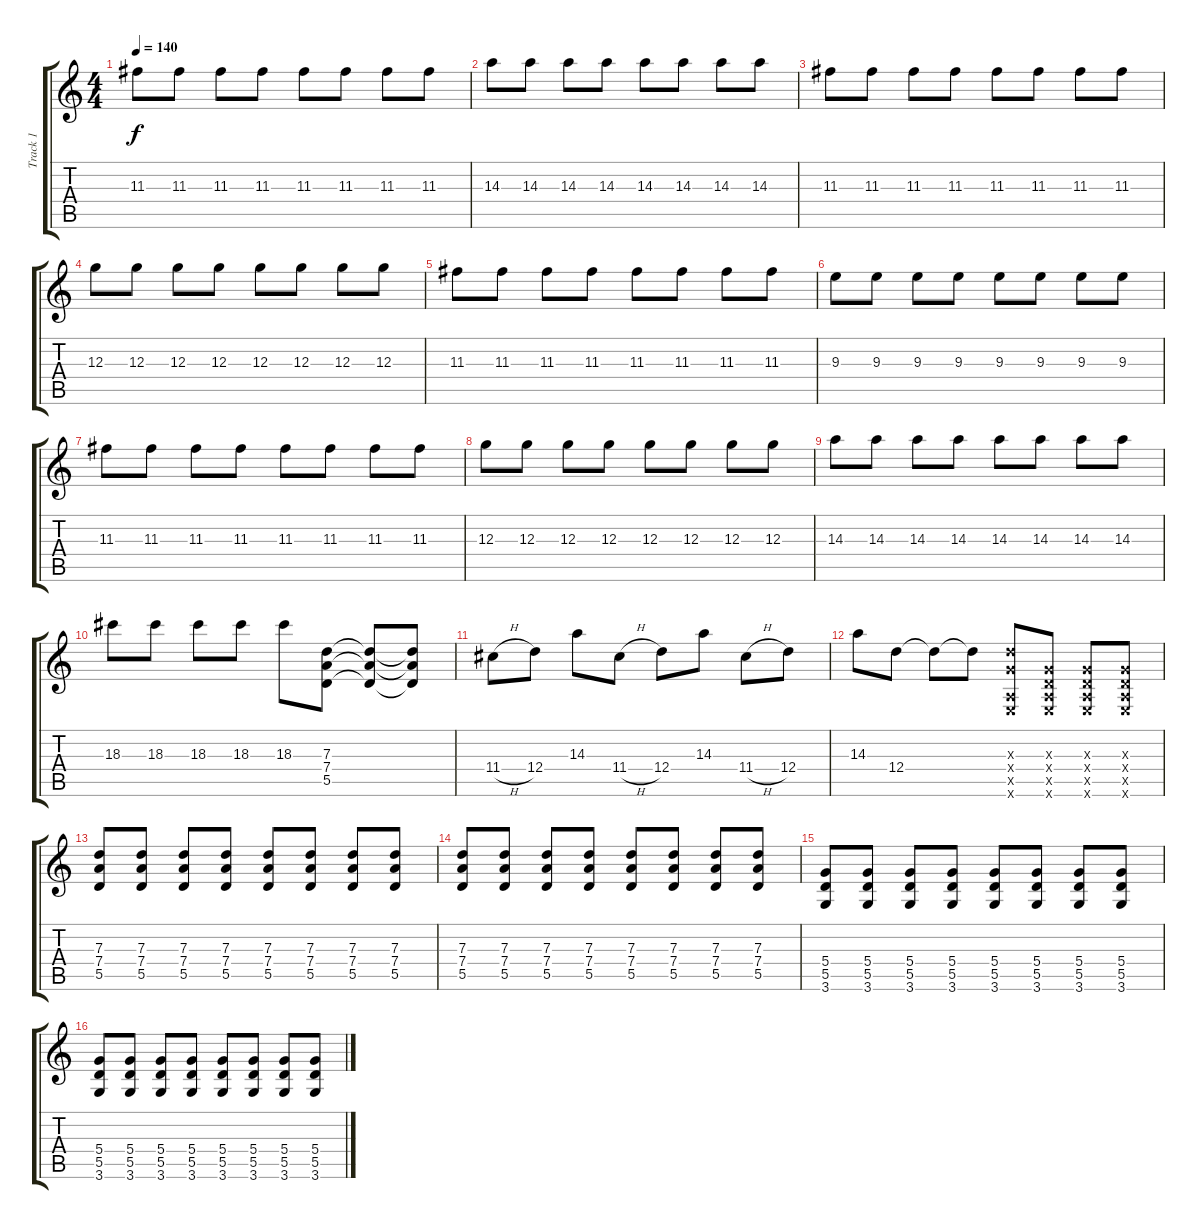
\track ("Track 1" "Track 1") {instrument distortionguitar}
\staff {score tabs}
\tuning (E4 B3 G3 D3 A2 E2) {hide}
\ts (4 4)
\tempo 140
\clef g2
\ks c
11.3.8{dy f} 11.3.8 11.3.8 11.3.8 11.3.8 11.3.8 11.3.8 11.3.8 |
14.3.8 14.3.8 14.3.8 14.3.8 14.3.8 14.3.8 14.3.8 14.3.8 |
11.3.8 11.3.8 11.3.8 11.3.8 11.3.8 11.3.8 11.3.8 11.3.8 |
12.3.8 12.3.8 12.3.8 12.3.8 12.3.8 12.3.8 12.3.8 12.3.8 |
11.3.8 11.3.8 11.3.8 11.3.8 11.3.8 11.3.8 11.3.8 11.3.8 |
9.3.8 9.3.8 9.3.8 9.3.8 9.3.8 9.3.8 9.3.8 9.3.8 |
11.3.8 11.3.8 11.3.8 11.3.8 11.3.8 11.3.8 11.3.8 11.3.8 |
12.3.8 12.3.8 12.3.8 12.3.8 12.3.8 12.3.8 12.3.8 12.3.8 |
14.3.8 14.3.8 14.3.8 14.3.8 14.3.8 14.3.8 14.3.8 14.3.8 |
18.3.8 18.3.8 18.3.8 18.3.8 18.3.8 (7.3 7.4 5.5).8 (7.3{t} 7.4{t} 5.5{t}).8 (7.3{t} 7.4{t} 5.5{t}).8 |
11.4{h}.8 12.4.8 14.3.8 11.4{h}.8 12.4.8 14.3.8 11.4{h}.8 12.4.8 |
14.3.8 12.4.8 12.4{t}.8 12.4{t}.8 (0.3{x} 12.4{x} 0.5{x} 0.6{x}).8 (0.3{x} 0.4{x} 0.5{x} 0.6{x}).8 (0.3{x} 0.4{x} 0.5{x} 0.6{x}).8 (0.3{x} 0.4{x} 0.5{x} 0.6{x}).8 |
(7.3 7.4 5.5).8 (7.3 7.4 5.5).8 (7.3 7.4 5.5).8 (7.3 7.4 5.5).8 (7.3 7.4 5.5).8 (7.3 7.4 5.5).8 (7.3 7.4 5.5).8 (7.3 7.4 5.5).8 |
(7.3 7.4 5.5).8 (7.3 7.4 5.5).8 (7.3 7.4 5.5).8 (7.3 7.4 5.5).8 (7.3 7.4 5.5).8 (7.3 7.4 5.5).8 (7.3 7.4 5.5).8 (7.3 7.4 5.5).8 |
(5.4 5.5 3.6).8 (5.4 5.5 3.6).8 (5.4 5.5 3.6).8 (5.4 5.5 3.6).8 (5.4 5.5 3.6).8 (5.4 5.5 3.6).8 (5.4 5.5 3.6).8 (5.4 5.5 3.6).8 |
(5.4 5.5 3.6).8 (5.4 5.5 3.6).8 (5.4 5.5 3.6).8 (5.4 5.5 3.6).8 (5.4 5.5 3.6).8 (5.4 5.5 3.6).8 (5.4 5.5 3.6).8 (5.4 5.5 3.6).8
